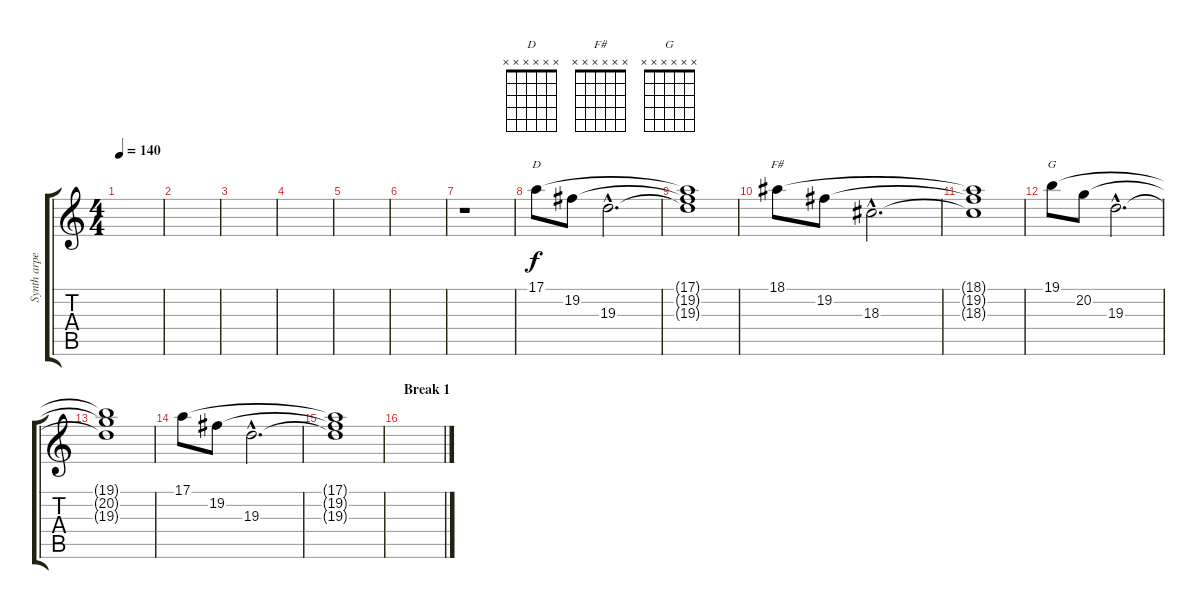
\track ("Synth arpeggios" "Synth arpe") {instrument pad3polysynth}
\staff {score tabs}
\tuning (E4 B3 G3 D3 A2 E2) {hide}
\chord ("D" x x x x x x) {firstfret 0}
\chord ("F#" x x x x x x) {firstfret 0}
\chord ("G" x x x x x x) {firstfret 0}
\ts (4 4)
\tempo 140
\clef g2
\ks c
|
|
|
|
|
|
r.1 |
17.1.8{ch "D" volume 11} 19.2.8{volume 9} 19.3{hac}.2{d volume 7} |
(17.1{t} 19.2{t} 19.3{t}).1{volume 11} |
18.1.8{ch "F#" volume 11} 19.2.8{volume 9} 18.3{hac}.2{d volume 7} |
(18.1{t} 19.2{t} 18.3{t}).1{volume 11} |
19.1.8{ch "G" volume 11} 20.2.8{volume 9} 19.3{hac}.2{d volume 7} |
(19.1{t} 20.2{t} 19.3{t}).1{volume 11} |
17.1.8{volume 11} 19.2.8{volume 9} 19.3{hac}.2{d volume 7} |
(17.1{t} 19.2{t} 19.3{t}).1 |
\section ("" "Break 1")
